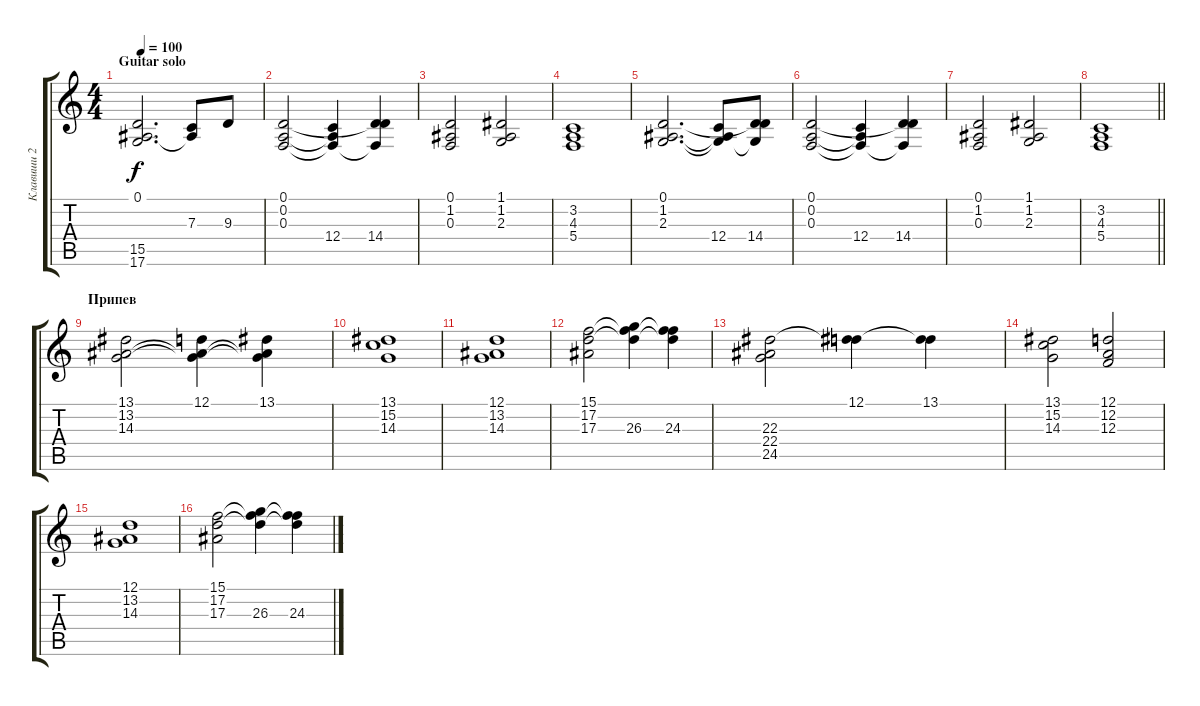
\track ("Клавиши 2" "Клавиши 2") {instrument choiraahs}
\staff {score tabs}
\tuning (D4 A3 F3 C3 G2 D2) {hide}
\ts (4 4)
\section ("" "Guitar solo")
\tempo 100
\clef g2
\ks c
(0.1 15.5 17.6).2{d dy f} (7.3 15.5{t}).8 9.3.8 |
(0.1 0.2 0.3).2 (0.2{t} 0.3{t} 12.4).4 (0.1{t} 0.3{t} 14.4).4 |
(0.1 1.2 0.3).2 (1.1 1.2 2.3).2 |
(3.2 4.3 5.4).1 |
(0.1 1.2 2.3).2{d} (1.2{t} 2.3{t} 12.4).8 (0.1{t} 2.3{t} 14.4).8 |
(0.1 0.2 0.3).2 (0.2{t} 0.3{t} 12.4).4 (0.1{t} 0.3{t} 14.4).4 |
(0.1 1.2 0.3).2 (1.1 1.2 2.3).2 |
\barLineRight lightlight
(3.2 4.3 5.4).1 |
\section ("" "Припев")
(13.1 13.2 14.3).2 (12.1 13.2{t} 14.3{t}).4 (13.1 13.2{t} 14.3{t}).4 |
(13.1 15.2 14.3).1 |
(12.1 13.2 14.3).1 |
(15.1 17.2 17.3).2 (15.1{t} 17.2{t} 26.3).4 (15.1{t} 17.2{t} 24.3).4 |
(22.3 22.4 24.5).2 (12.1 22.3{t}).4 (13.1 22.3{t}).4 |
(13.1 15.2 14.3).2 (12.1 12.2 12.3).2 |
(12.1 13.2 14.3).1 |
(15.1 17.2 17.3).2 (15.1{t} 17.2{t} 26.3).4 (15.1{t} 17.2{t} 24.3).4
